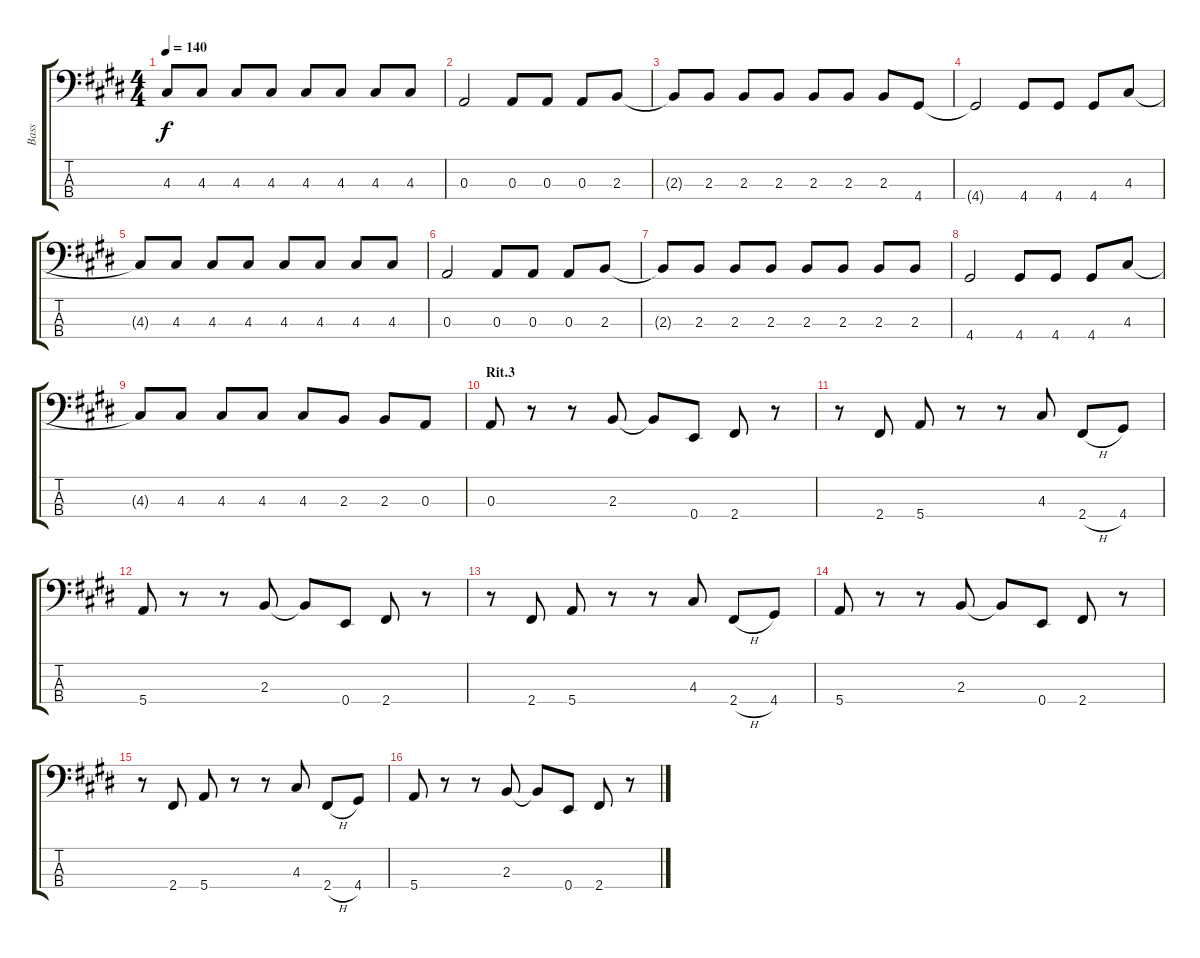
\track ("Bass" "Bass") {instrument electricbassfinger}
\staff {score tabs}
\tuning (G2 D2 A1 E1) {hide}
\ts (4 4)
\tempo 140
\clef f4
\ks c#minor
4.3{t}.8{dy f} 4.3.8 4.3.8 4.3.8 4.3.8 4.3.8 4.3.8 4.3.8 |
0.3.2 0.3.8 0.3.8 0.3.8 2.3.8 |
2.3{t}.8 2.3.8 2.3.8 2.3.8 2.3.8 2.3.8 2.3.8 4.4.8 |
4.4{t}.2 4.4.8 4.4.8 4.4.8 4.3.8 |
4.3{t}.8 4.3.8 4.3.8 4.3.8 4.3.8 4.3.8 4.3.8 4.3.8 |
0.3.2 0.3.8 0.3.8 0.3.8 2.3.8 |
2.3{t}.8 2.3.8 2.3.8 2.3.8 2.3.8 2.3.8 2.3.8 2.3.8 |
4.4.2 4.4.8 4.4.8 4.4.8 4.3.8 |
4.3{t}.8 4.3.8 4.3.8 4.3.8 4.3.8 2.3.8 2.3.8 0.3.8 |
\section ("" "Rit.3")
0.3.8 r.8 r.8 2.3.8 2.3{t}.8 0.4.8 2.4.8 r.8 |
r.8 2.4.8 5.4.8 r.8 r.8 4.3.8 2.4{h}.8 4.4.8 |
5.4.8 r.8 r.8 2.3.8 2.3{t}.8 0.4.8 2.4.8 r.8 |
r.8 2.4.8 5.4.8 r.8 r.8 4.3.8 2.4{h}.8 4.4.8 |
5.4.8 r.8 r.8 2.3.8 2.3{t}.8 0.4.8 2.4.8 r.8 |
r.8 2.4.8 5.4.8 r.8 r.8 4.3.8 2.4{h}.8 4.4.8 |
5.4.8 r.8 r.8 2.3.8 2.3{t}.8 0.4.8 2.4.8 r.8
